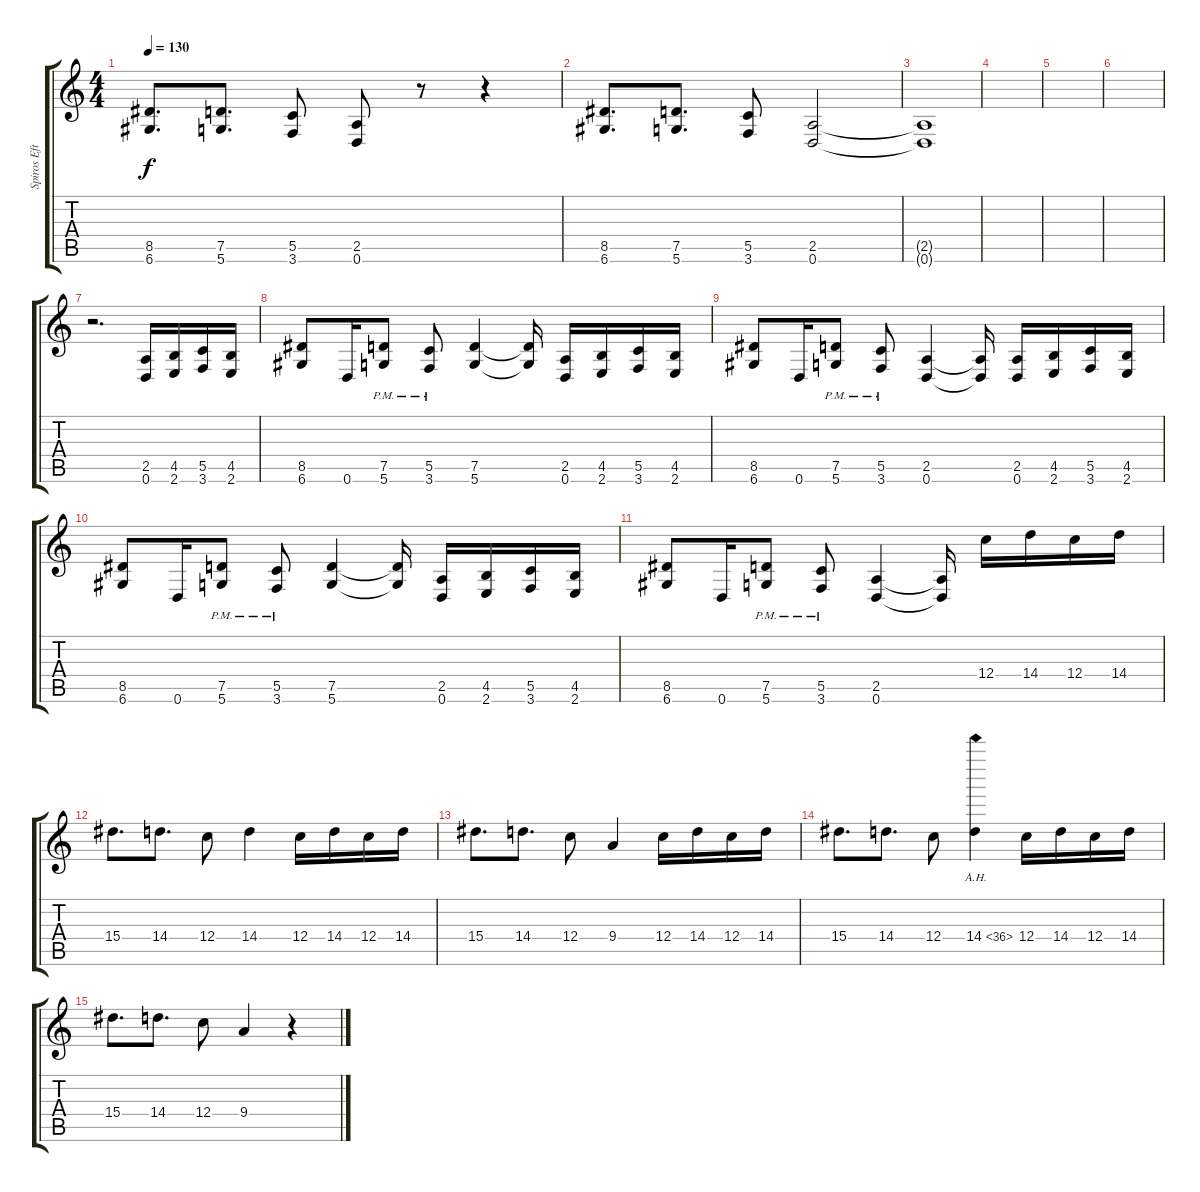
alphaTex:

\track ("Spiros Efthimiadis" "Spiros Eft") {instrument distortionguitar}
\staff {score tabs}
\tuning (D4 A3 F3 C3 G2 D2) {hide}
\ts (4 4)
\tempo 130
\clef g2
\ks c
(8.5 6.6).8{d dy f} (7.5 5.6).8{d} (5.5 3.6).8 (2.5 0.6).8 r.8 r.4 |
(8.5 6.6).8{d} (7.5 5.6).8{d} (5.5 3.6).8 (2.5 0.6).2 |
(2.5{t} 0.6{t}).1 |
|
|
|
r.2{d} (2.5 0.6).16 (4.5 2.6).16 (5.5 3.6).16 (4.5 2.6).16 |
(8.5 6.6).8 0.6.16 (7.5{pm} 5.6{pm}).8 (5.5{pm} 3.6{pm}).8 (7.5 5.6).4 (7.5{t} 5.6{t}).16 (2.5 0.6).16 (4.5 2.6).16 (5.5 3.6).16 (4.5 2.6).16 |
(8.5 6.6).8 0.6.16 (7.5{pm} 5.6{pm}).8 (5.5{pm} 3.6{pm}).8 (2.5 0.6).4 (2.5{t} 0.6{t}).16 (2.5 0.6).16 (4.5 2.6).16 (5.5 3.6).16 (4.5 2.6).16 |
(8.5 6.6).8 0.6.16 (7.5{pm} 5.6{pm}).8 (5.5{pm} 3.6{pm}).8 (7.5 5.6).4 (7.5{t} 5.6{t}).16 (2.5 0.6).16 (4.5 2.6).16 (5.5 3.6).16 (4.5 2.6).16 |
(8.5 6.6).8 0.6.16 (7.5{pm} 5.6{pm}).8 (5.5{pm} 3.6{pm}).8 (2.5 0.6).4 (2.5{t} 0.6{t}).16 12.4.16 14.4.16 12.4.16 14.4.16 |
15.4.8{d} 14.4.8{d} 12.4.8 14.4.4 12.4.16 14.4.16 12.4.16 14.4.16 |
15.4.8{d} 14.4.8{d} 12.4.8 9.4.4 12.4.16 14.4.16 12.4.16 14.4.16 |
15.4.8{d} 14.4.8{d} 12.4.8 14.4{ah 22}.4 12.4.16 14.4.16 12.4.16 14.4.16 |
15.4.8{d} 14.4.8{d} 12.4.8 9.4.4 r.4
